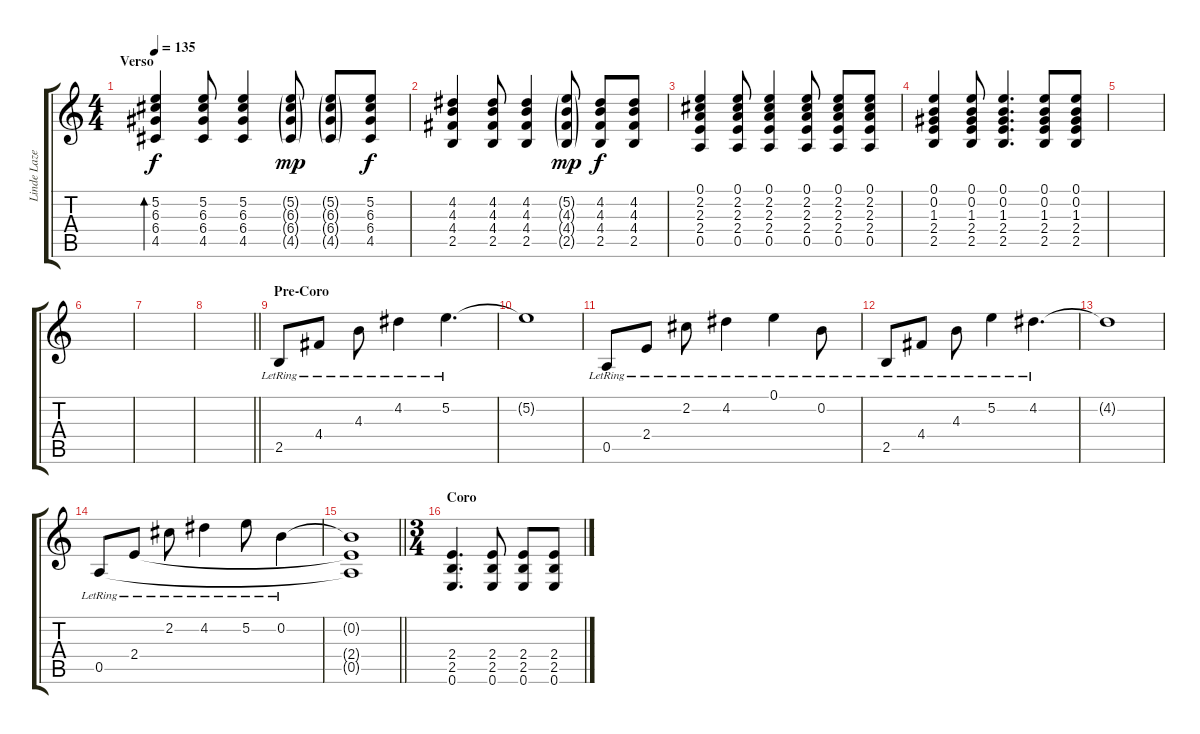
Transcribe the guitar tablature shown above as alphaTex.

\track ("Linde Lazer" "Linde Laze") {instrument distortionguitar}
\staff {score tabs}
\tuning (E4 B3 G3 D3 A2 E2) {hide}
\ts (4 4)
\section ("" "Verso")
\tempo 135
\clef g2
\ks c
(5.2 6.3 6.4 4.5).4{bd 240 dy f volume 6 instrument acousticguitarsteel} (5.2 6.3 6.4 4.5).8{volume 6 instrument acousticguitarsteel} (5.2 6.3 6.4 4.5).4{volume 6 instrument acousticguitarsteel} (5.2{g} 6.3{g} 6.4{g} 4.5{g}).8{dy mp volume 6 instrument acousticguitarsteel} (5.2{g} 6.3{g} 6.4{g} 4.5{g}).8{volume 6 instrument acousticguitarsteel} (5.2 6.3 6.4 4.5).8{dy f volume 6 instrument acousticguitarsteel} |
(4.2 4.3 4.4 2.5).4{volume 6 instrument acousticguitarsteel} (4.2 4.3 4.4 2.5).8{volume 6 instrument acousticguitarsteel} (4.2 4.3 4.4 2.5).4{volume 6 instrument acousticguitarsteel} (5.2{g} 4.3{g} 4.4{g} 2.5{g}).8{dy mp volume 6 instrument acousticguitarsteel} (4.2 4.3 4.4 2.5).8{dy f volume 6 instrument acousticguitarsteel} (4.2 4.3 4.4 2.5).8{volume 6 instrument acousticguitarsteel} |
(0.1 2.2 2.3 2.4 0.5).4 (0.1 2.2 2.3 2.4 0.5).8 (0.1 2.2 2.3 2.4 0.5).4 (0.1 2.2 2.3 2.4 0.5).8 (0.1 2.2 2.3 2.4 0.5).8 (0.1 2.2 2.3 2.4 0.5).8 |
(0.1 0.2 1.3 2.4 2.5).4 (0.1 0.2 1.3 2.4 2.5).8 (0.1 0.2 1.3 2.4 2.5).4{d} (0.1 0.2 1.3 2.4 2.5).8 (0.1 0.2 1.3 2.4 2.5).8 |
|
|
|
\barLineRight lightlight
|
\section ("" "Pre-Coro")
2.5{lr}.8{volume 13 instrument distortionguitar} 4.4{lr}.8 4.3{lr}.8 4.2{lr}.4 5.2{lr}.4{d} |
5.2{t}.1 |
0.5{lr}.8 2.4{lr}.8 2.2{lr}.8 4.2{lr}.4 0.1{lr}.4 0.2{lr}.8 |
2.5{lr}.8{volume 13 instrument distortionguitar} 4.4{lr}.8 4.3{lr}.8 5.2{lr}.4 4.2{lr}.4{d} |
4.2{t}.1 |
0.5{lr}.8 2.4{lr}.8 2.2{lr}.8 4.2{lr}.4 5.2{lr}.8 0.2{lr}.4 |
\barLineRight lightlight
(0.2{t} 2.4{t} 0.5{t}).1 |
\ts (3 4)
\section ("" "Coro")
(2.4 2.5 0.6).4{d} (2.4 2.5 0.6).8 (2.4 2.5 0.6).8 (2.4 2.5 0.6).8
